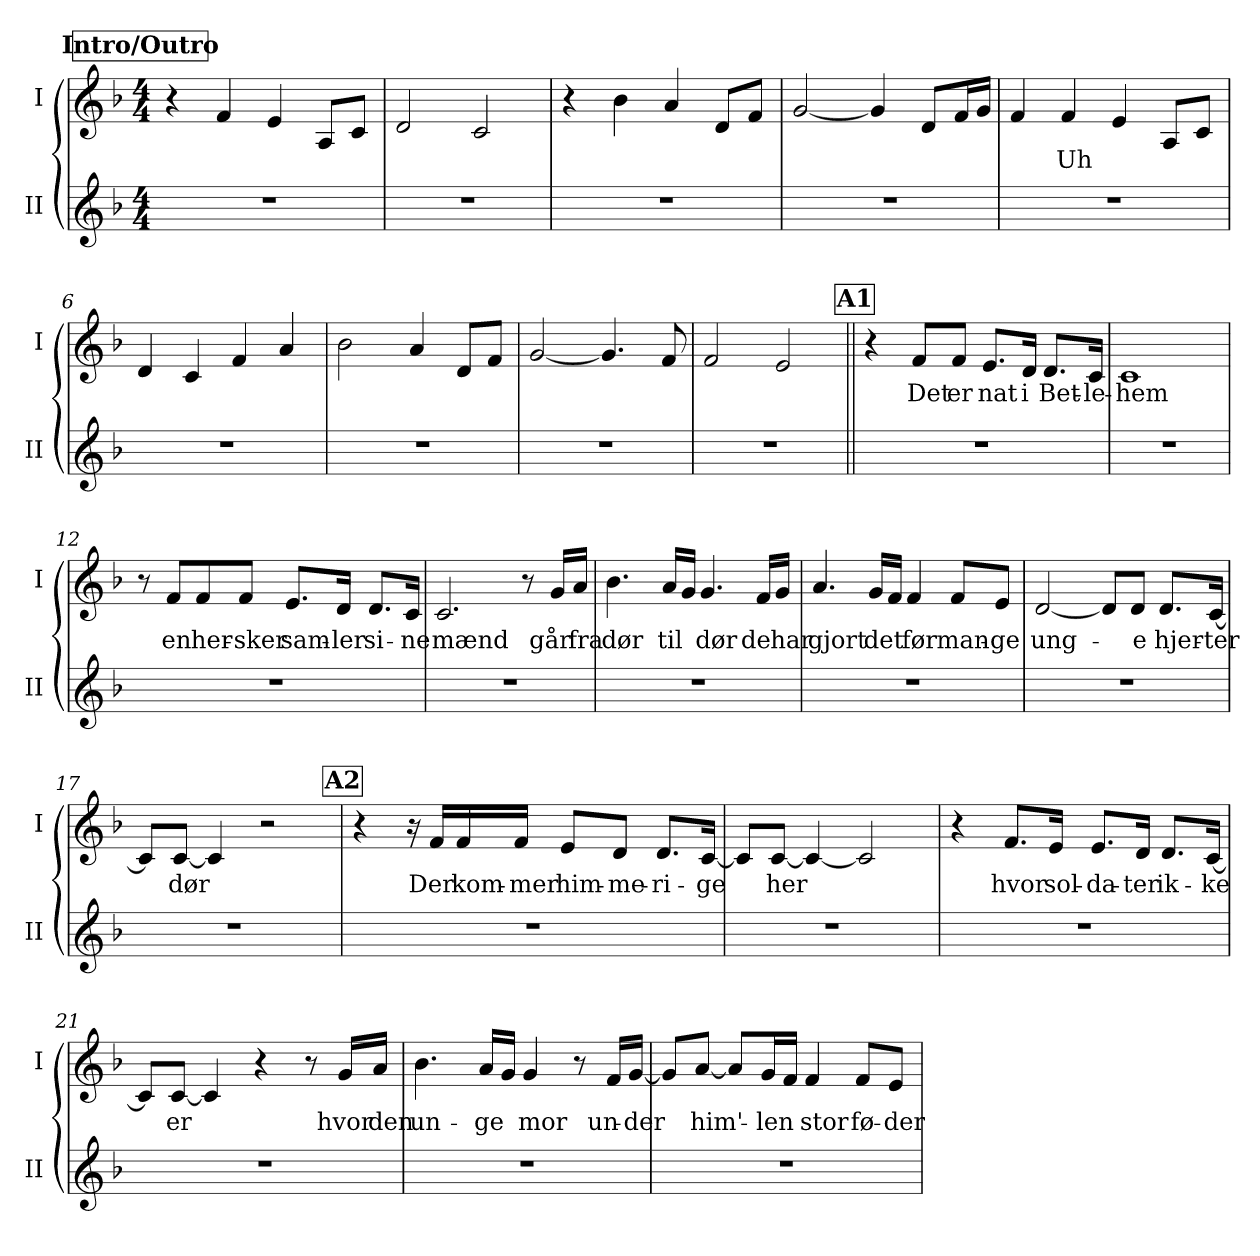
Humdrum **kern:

**kern	**kern	**text
*part2	*part1	*part1
*staff2	*staff1	*staff1
*I"II	*I"I	*
*I'II	*I'I	*
*stria5	*	*
*clefG2	*clefG2	*
*k[b-]	*k[b-]	*
*M4/4	*M4/4	*
!!LO:REH:place=s1:a:B:cj:fs=14:t=Intro/Outro
=1	=1	=1
1r	4r	.
.	4f!/	.
.	4e!/	.
.	8A!/L	.
.	8c!/J	.
=2	=2	=2
1r	2d!/	.
.	2c!/	.
=3	=3	=3
1r	4r	.
.	4b-!\	.
.	4a!/	.
.	8d!/L	.
.	8f!/J	.
=4	=4	=4
1r	[2g!/	.
.	4g!/]	.
.	8d!/L	.
.	16f!/L	.
.	16g!/JJ	.
=5	=5	=5
1r	4f!/	.
!	!	!LO:LY:b
.	4f/	Uh
.	4e/	.
.	8A/L	.
.	8c/J	.
!!LO:LB:g=z
=6	=6	=6
1r	4d/	.
.	4c/	.
.	4f/	.
.	4a/	.
=7	=7	=7
1r	2b-\	.
.	4a/	.
.	8d/L	.
.	8f/J	.
=8	=8	=8
1r	[2g/	.
.	4.g/]	.
.	8f/	.
=9	=9	=9
1r	2f/	.
.	2e/	.
!!LO:REH:place=s1:a:B:cj:fs=14:t=A1
=10||	=10||	=10||
1r	4r	.
!	!	!LO:LY:b
.	8f/L	Det
!	!	!LO:LY:b
.	8f/J	er
!	!	!LO:LY:b
.	8.e/L	nat
!	!	!LO:LY:b
.	16d/Jk	i
!	!	!LO:LY:b
.	8.d/L	Bet-
!	!	!LO:LY:b
.	16c/Jk	-le-
=11	=11	=11
!	!	!LO:LY:b
1r	1c	-hem
!!LO:LB:g=z
=12	=12	=12
1r	8r	.
!	!	!LO:LY:b
.	8f/L	en
!	!	!LO:LY:b
.	8f/	her-
!	!	!LO:LY:b
.	8f/J	-sker
!	!	!LO:LY:b
.	8.e/L	sam-
!	!	!LO:LY:b
.	16d/Jk	-ler
!	!	!LO:LY:b
.	8.d/L	si-
!	!	!LO:LY:b
.	16c/Jk	-ne
=13	=13	=13
!	!	!LO:LY:b
1r	2.c/	mænd
.	8r	.
!	!	!LO:LY:b
.	16g/LL	går
!	!	!LO:LY:b
.	16a/JJ	fra
=14	=14	=14
!	!	!LO:LY:b
1r	4.b-\	dør
!	!	!LO:LY:b
.	16a/LL	til
.	16g/JJ	.
!	!	!LO:LY:b
.	4.g/	dør
!	!	!LO:LY:b
.	16f/LL	de
!	!	!LO:LY:b
.	16g/JJ	har
=15	=15	=15
!	!	!LO:LY:b
1r	4.a/	gjort
!	!	!LO:LY:b
.	16g/LL	det
.	16f/JJ	.
!	!	!LO:LY:b
.	4f/	før
!	!	!LO:LY:b
.	8f/L	man-
!	!	!LO:LY:b
.	8e/J	-ge
=16	=16	=16
!	!	!LO:LY:b
1r	[2d/	ung-
.	8d/L]	.
!	!	!LO:LY:b
.	8d/J	-e
!	!	!LO:LY:b
.	8.d/L	hjer-
!	!	!LO:LY:b
.	[16c/Jk	-ter
!!LO:LB:g=z
=17	=17	=17
1r	8c/L]	.
!	!	!LO:LY:b
.	[8c/J	dør
.	4c/]	.
.	2r	.
!!LO:REH:place=s1:a:B:cj:fs=14:t=A2
=18	=18	=18
1r	4r	.
.	16r	.
!	!	!LO:LY:b
.	16f/LL	Der
!	!	!LO:LY:b
.	16f/	kom-
!	!	!LO:LY:b
.	16f/JJ	-mer
!	!	!LO:LY:b
.	8e/L	him-
!	!	!LO:LY:b
.	8d/J	-me-
!	!	!LO:LY:b
.	8.d/L	-ri-
!	!	!LO:LY:b
.	[16c/Jk	-ge
=19	=19	=19
1r	8c/L]	.
!	!	!LO:LY:b
.	[8c/J	her
.	4c/_	.
.	2c/]	.
=20	=20	=20
1r	4r	.
!	!	!LO:LY:b
.	8.f/L	hvor
!	!	!LO:LY:b
.	16e/Jk	sol-
!	!	!LO:LY:b
.	8.e/L	-da-
!	!	!LO:LY:b
.	16d/Jk	-ter
!	!	!LO:LY:b
.	8.d/L	ik-
!	!	!LO:LY:b
.	[16c/Jk	-ke
!!LO:LB:g=z
=21	=21	=21
1r	8c/L]	.
!	!	!LO:LY:b
.	[8c/J	er
.	4c/]	.
.	4r	.
.	8r	.
!	!	!LO:LY:b
.	16g/LL	hvor
!	!	!LO:LY:b
.	16a/JJ	den
=22	=22	=22
!	!	!LO:LY:b
1r	4.b-\	un-
!	!	!LO:LY:b
.	16a/LL	-ge
.	16g/JJ	.
!	!	!LO:LY:b
.	4g/	mor
.	8r	.
!	!	!LO:LY:b
.	16f/LL	un-
!	!	!LO:LY:b
.	[16g/JJ	-der
=23	=23	=23
1r	8g/L]	.
!	!	!LO:LY:b
.	[8a/J	him'-
.	8a/L]	.
!	!	!LO:LY:b
.	16g/L	-len
.	16f/JJ	.
!	!	!LO:LY:b
.	4f/	stor
!	!	!LO:LY:b
.	8f/L	fø-
!	!	!LO:LY:b
.	8e/J	-der
=	=	=
*-	*-	*-
